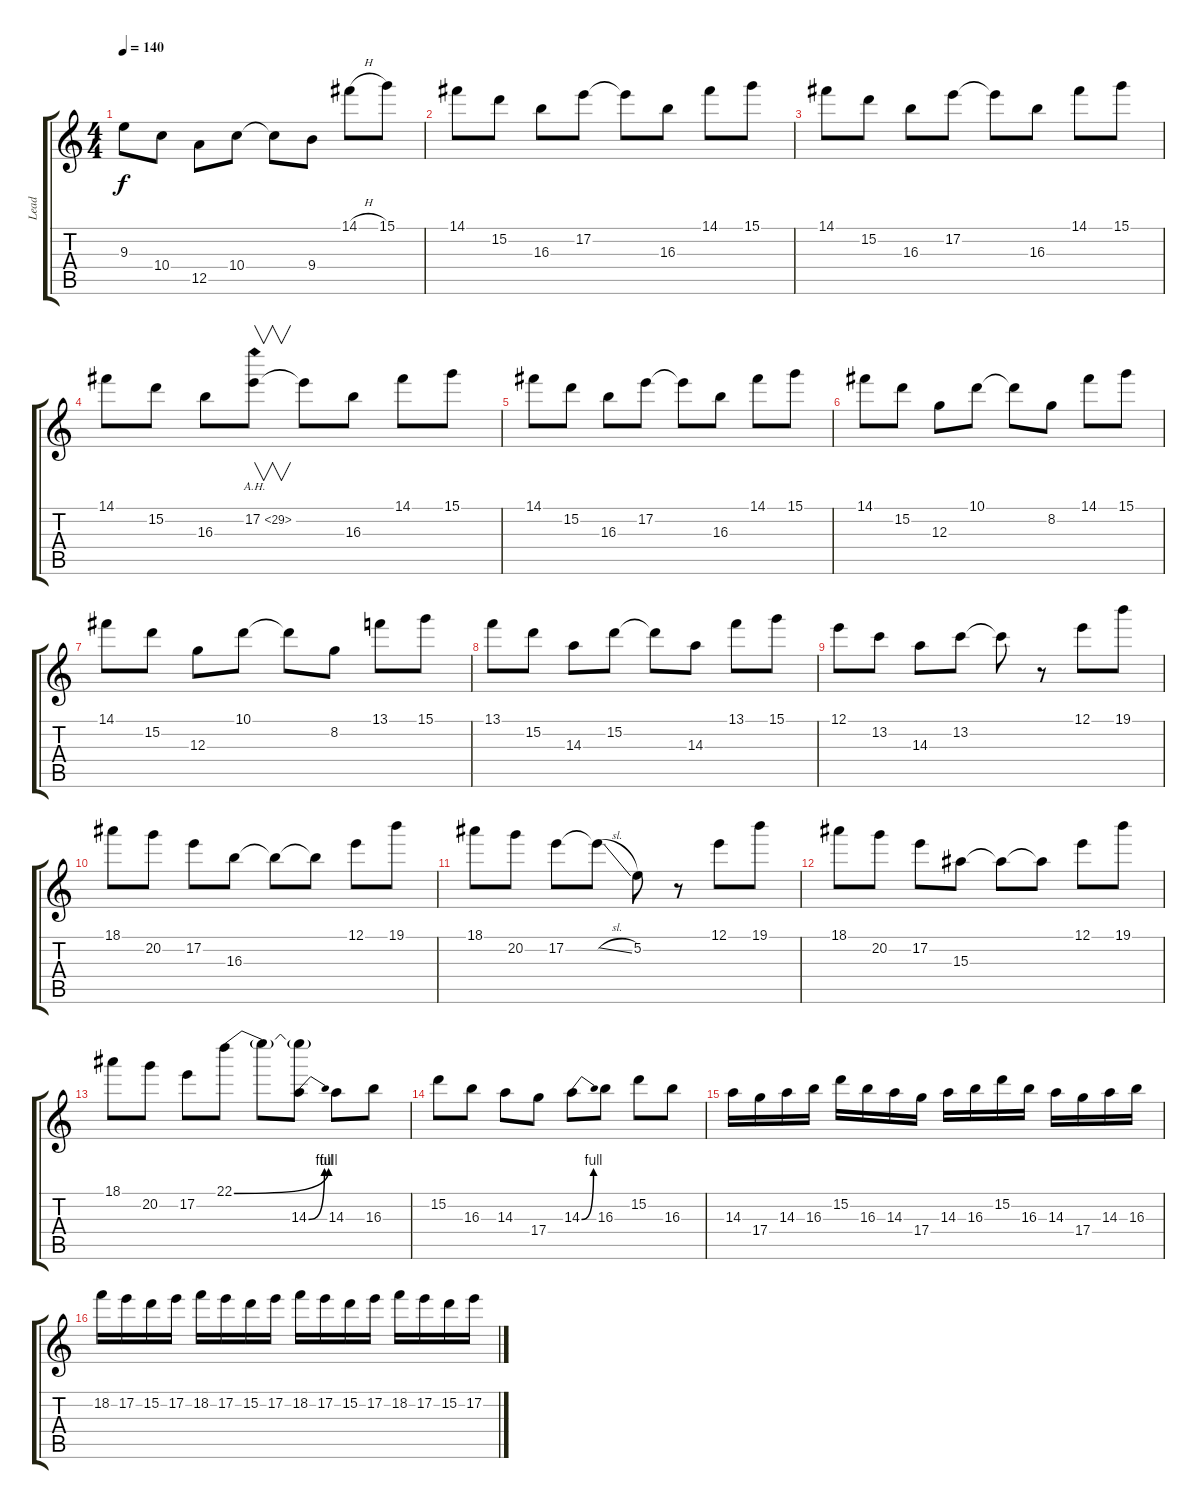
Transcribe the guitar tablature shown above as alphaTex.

\track ("Lead" "Lead") {instrument overdrivenguitar}
\staff {score tabs}
\tuning (E4 B3 G3 D3 A2 E2) {hide}
\ts (4 4)
\tempo 140
\clef g2
\ks c
9.3.8{dy f} 10.4.8 12.5.8 10.4.8 10.4{t}.8 9.4.8 14.1{h}.8 15.1.8 |
14.1.8 15.2.8 16.3.8 17.2.8 17.2{t}.8 16.3.8 14.1.8 15.1.8 |
14.1.8 15.2.8 16.3.8 17.2.8 17.2{t}.8 16.3.8 14.1.8 15.1.8 |
14.1.8 15.2.8 16.3.8 17.2{ah 12}.8{v} 17.2{t}.8 16.3.8 14.1.8 15.1.8 |
14.1.8 15.2.8 16.3.8 17.2.8 17.2{t}.8 16.3.8 14.1.8 15.1.8 |
14.1.8 15.2.8 12.3.8 10.1.8 10.1{t}.8 8.2.8 14.1.8 15.1.8 |
14.1.8 15.2.8 12.3.8 10.1.8 10.1{t}.8 8.2.8 13.1.8 15.1.8 |
13.1.8 15.2.8 14.3.8 15.2.8 15.2{t}.8 14.3.8 13.1.8 15.1.8 |
12.1.8 13.2.8 14.3.8 13.2.8 13.2{t}.8 r.8 12.1.8 19.1.8 |
18.1.8 20.2.8 17.2.8 16.3.8 16.3{t}.8 16.3{t}.8 12.1.8 19.1.8 |
18.1.8 20.2.8 17.2.8 17.2{sl t}.8 5.2.8 r.8 12.1.8 19.1.8 |
18.1.8 20.2.8 17.2.8 15.3.8 15.3{t}.8 15.3{t}.8 12.1.8 19.1.8 |
18.1.8 20.2.8 17.2.8 22.1{be (bend 0 0 60 4)}.8 22.1{t}.8 (22.1{t} 14.3{be (bend 0 0 60 4)}).8 14.3.8 16.3.8 |
15.2.8 16.3.8 14.3.8 17.4.8 14.3{be (bend 0 0 60 4)}.8 16.3.8 15.2.8 16.3.8 |
14.3.16 17.4.16 14.3.16 16.3.16 15.2.16 16.3.16 14.3.16 17.4.16 14.3.16 16.3.16 15.2.16 16.3.16 14.3.16 17.4.16 14.3.16 16.3.16 |
18.2.16 17.2.16 15.2.16 17.2.16 18.2.16 17.2.16 15.2.16 17.2.16 18.2.16 17.2.16 15.2.16 17.2.16 18.2.16 17.2.16 15.2.16 17.2.16
